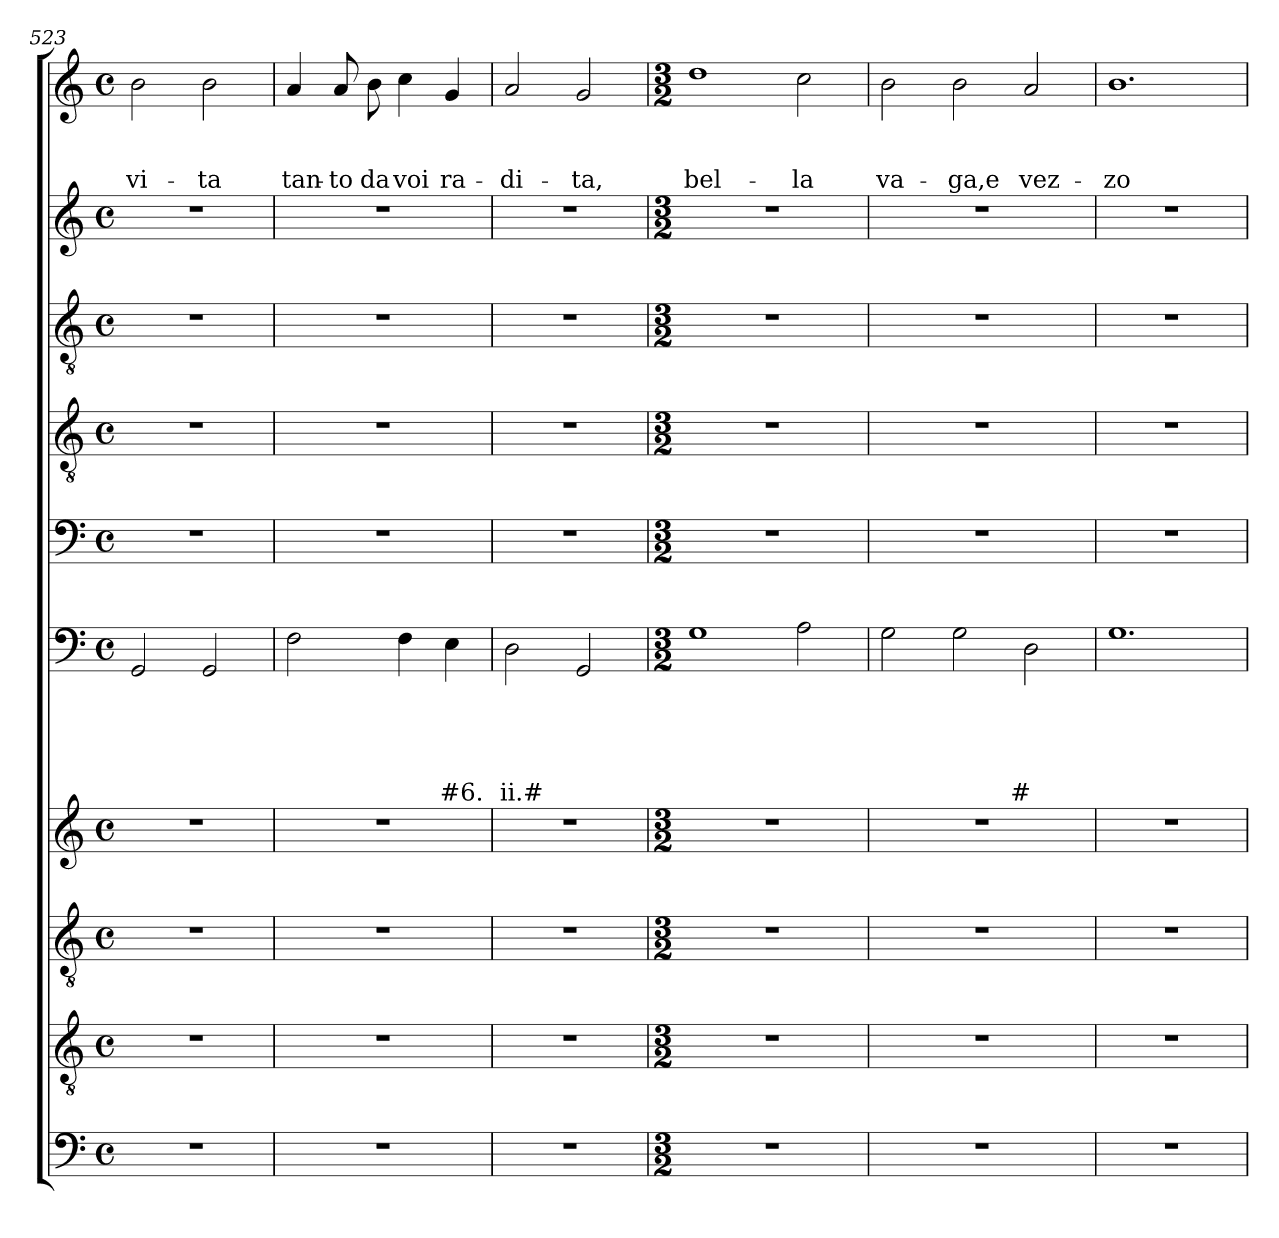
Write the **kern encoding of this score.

**kern	**kern	**kern	**kern	**kern	**text	**text	**text	**text	**text	**kern	**kern	**kern	**kern	**kern	**text	**text	**text
*part10	*part9	*part8	*part7	*part6	*part6	*part6	*part6	*part6	*part6	*part5	*part4	*part3	*part2	*part1	*part1	*part1	*part1
*staff10	*staff9	*staff8	*staff7	*staff6	*staff6	*staff6	*staff6	*staff6	*staff6	*staff5	*staff4	*staff3	*staff2	*staff1	*staff1	*staff1	*staff1
*clefF4	*clefGv2	*clefGv2	*clefG2	*clefF4	*	*	*	*	*	*clefF4	*clefGv2	*clefGv2	*clefG2	*clefG2	*	*	*
*k[]	*k[]	*k[]	*k[]	*k[]	*	*	*	*	*	*k[]	*k[]	*k[]	*k[]	*k[]	*	*	*
*C:	*C:	*C:	*C:	*C:	*	*	*	*	*	*C:	*C:	*C:	*C:	*C:	*	*	*
*M4/4	*M4/4	*M4/4	*M4/4	*M4/4	*	*	*	*	*	*M4/4	*M4/4	*M4/4	*M4/4	*M4/4	*	*	*
*met(c)	*met(c)	*met(c)	*met(c)	*met(c)	*	*	*	*	*	*met(c)	*met(c)	*met(c)	*met(c)	*met(c)	*	*	*
=523	=523	=523	=523	=523	=523	=523	=523	=523	=523	=523	=523	=523	=523	=523	=523	=523	=523
1r	1r	1r	1r	2GG/	.	.	.	.	.	1r	1r	1r	1r	2b\	.	.	vi-
.	.	.	.	2GG/	.	.	.	.	.	.	.	.	.	2b\	.	.	-ta
=524	=524	=524	=524	=524	=524	=524	=524	=524	=524	=524	=524	=524	=524	=524	=524	=524	=524
1r	1r	1r	1r	2F\	.	.	.	.	.	1r	1r	1r	1r	4a/	.	.	tan-
.	.	.	.	.	.	.	.	.	.	.	.	.	.	8a/	.	.	-to
.	.	.	.	.	.	.	.	.	.	.	.	.	.	8b\	.	.	da
.	.	.	.	4F\	.	.	.	.	.	.	.	.	.	4cc\	.	.	voi
.	.	.	.	4E\	.	.	.	.	#6.	.	.	.	.	4g/	.	.	ra-
=525	=525	=525	=525	=525	=525	=525	=525	=525	=525	=525	=525	=525	=525	=525	=525	=525	=525
1r	1r	1r	1r	2D\	.	.	.	.	ii.#	1r	1r	1r	1r	2a/	.	.	-di-
.	.	.	.	2GG/	.	.	.	.	.	.	.	.	.	2g/	.	.	-ta,
=526	=526	=526	=526	=526	=526	=526	=526	=526	=526	=526	=526	=526	=526	=526	=526	=526	=526
*M3/2	*M3/2	*M3/2	*M3/2	*M3/2	*	*	*	*	*	*M3/2	*M3/2	*M3/2	*M3/2	*M3/2	*	*	*
1.r	1.r	1.r	1.r	1G	.	.	.	.	.	1.r	1.r	1.r	1.r	1dd	.	.	bel-
.	.	.	.	2A\	.	.	.	.	.	.	.	.	.	2cc\	.	.	-la
=527	=527	=527	=527	=527	=527	=527	=527	=527	=527	=527	=527	=527	=527	=527	=527	=527	=527
1.r	1.r	1.r	1.r	2G\	.	.	.	.	.	1.r	1.r	1.r	1.r	2b\	.	.	va-
.	.	.	.	2G\	.	.	.	.	.	.	.	.	.	2b\	.	.	-ga,e
.	.	.	.	2D\	.	.	.	.	#	.	.	.	.	2a/	.	.	vez-
!!LO:LB:g=z
=528	=528	=528	=528	=528	=528	=528	=528	=528	=528	=528	=528	=528	=528	=528	=528	=528	=528
1.r	1.r	1.r	1.r	1.G	.	.	.	.	.	1.r	1.r	1.r	1.r	1.b	.	.	-zo-
=	=	=	=	=	=	=	=	=	=	=	=	=	=	=	=	=	=
*-	*-	*-	*-	*-	*-	*-	*-	*-	*-	*-	*-	*-	*-	*-	*-	*-	*-
